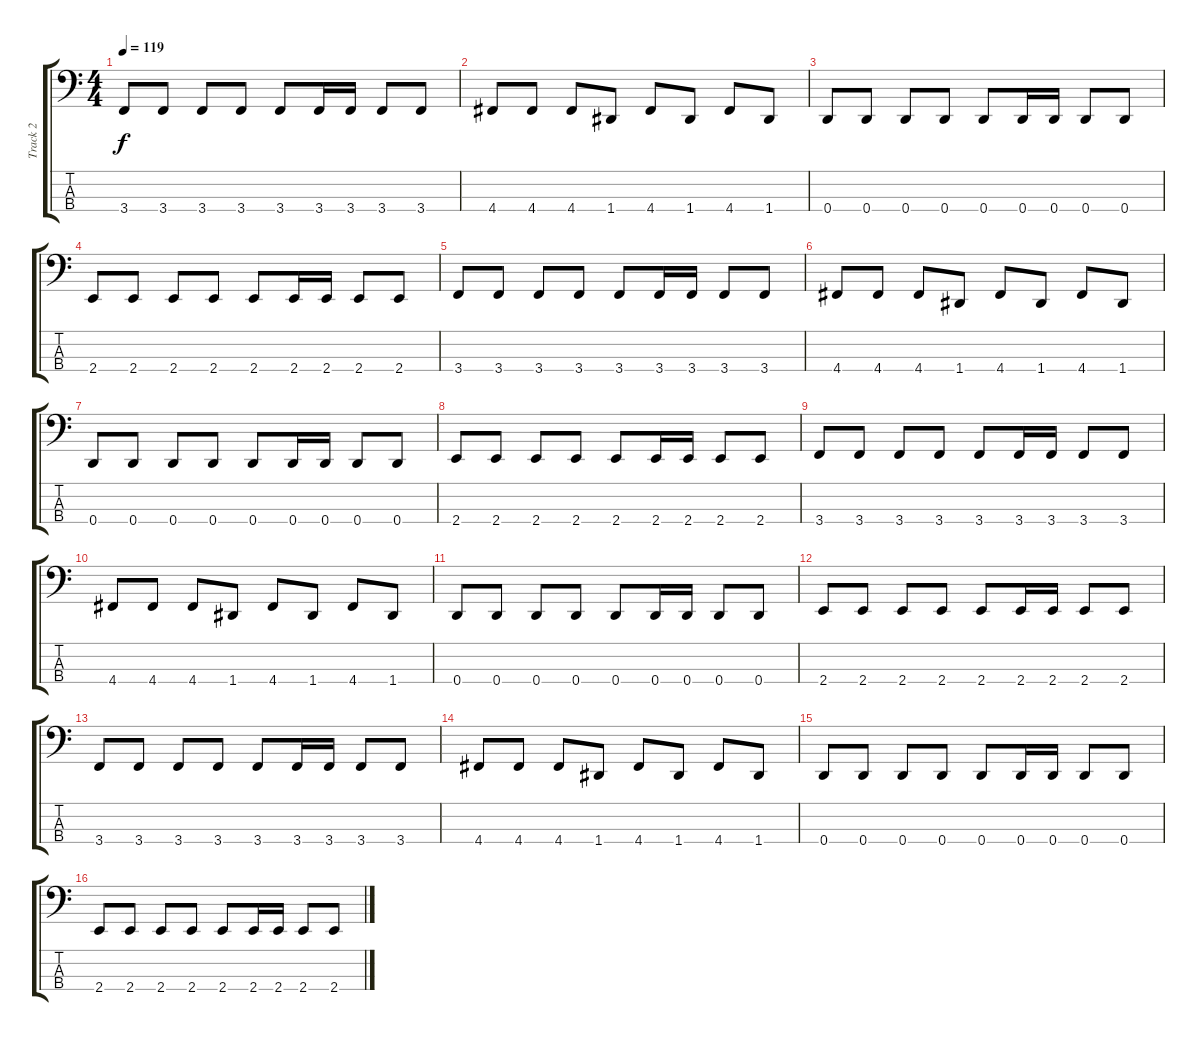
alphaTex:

\track ("Track 2" "Track 2") {instrument electricbasspick}
\staff {score tabs}
\tuning (G2 D2 A1 D1) {hide}
\ts (4 4)
\tempo 119
\clef f4
\ks c
3.4.8{dy f} 3.4.8 3.4.8 3.4.8 3.4.8 3.4.16 3.4.16 3.4.8 3.4.8 |
4.4.8 4.4.8 4.4.8 1.4.8 4.4.8 1.4.8 4.4.8 1.4.8 |
0.4.8 0.4.8 0.4.8 0.4.8 0.4.8 0.4.16 0.4.16 0.4.8 0.4.8 |
2.4.8 2.4.8 2.4.8 2.4.8 2.4.8 2.4.16 2.4.16 2.4.8 2.4.8 |
3.4.8 3.4.8 3.4.8 3.4.8 3.4.8 3.4.16 3.4.16 3.4.8 3.4.8 |
4.4.8 4.4.8 4.4.8 1.4.8 4.4.8 1.4.8 4.4.8 1.4.8 |
0.4.8 0.4.8 0.4.8 0.4.8 0.4.8 0.4.16 0.4.16 0.4.8 0.4.8 |
2.4.8 2.4.8 2.4.8 2.4.8 2.4.8 2.4.16 2.4.16 2.4.8 2.4.8 |
3.4.8 3.4.8 3.4.8 3.4.8 3.4.8 3.4.16 3.4.16 3.4.8 3.4.8 |
4.4.8 4.4.8 4.4.8 1.4.8 4.4.8 1.4.8 4.4.8 1.4.8 |
0.4.8 0.4.8 0.4.8 0.4.8 0.4.8 0.4.16 0.4.16 0.4.8 0.4.8 |
2.4.8 2.4.8 2.4.8 2.4.8 2.4.8 2.4.16 2.4.16 2.4.8 2.4.8 |
3.4.8 3.4.8 3.4.8 3.4.8 3.4.8 3.4.16 3.4.16 3.4.8 3.4.8 |
4.4.8 4.4.8 4.4.8 1.4.8 4.4.8 1.4.8 4.4.8 1.4.8 |
0.4.8{instrument slapbass1} 0.4.8 0.4.8 0.4.8 0.4.8 0.4.16 0.4.16 0.4.8 0.4.8 |
2.4.8 2.4.8 2.4.8 2.4.8 2.4.8 2.4.16 2.4.16 2.4.8 2.4.8
